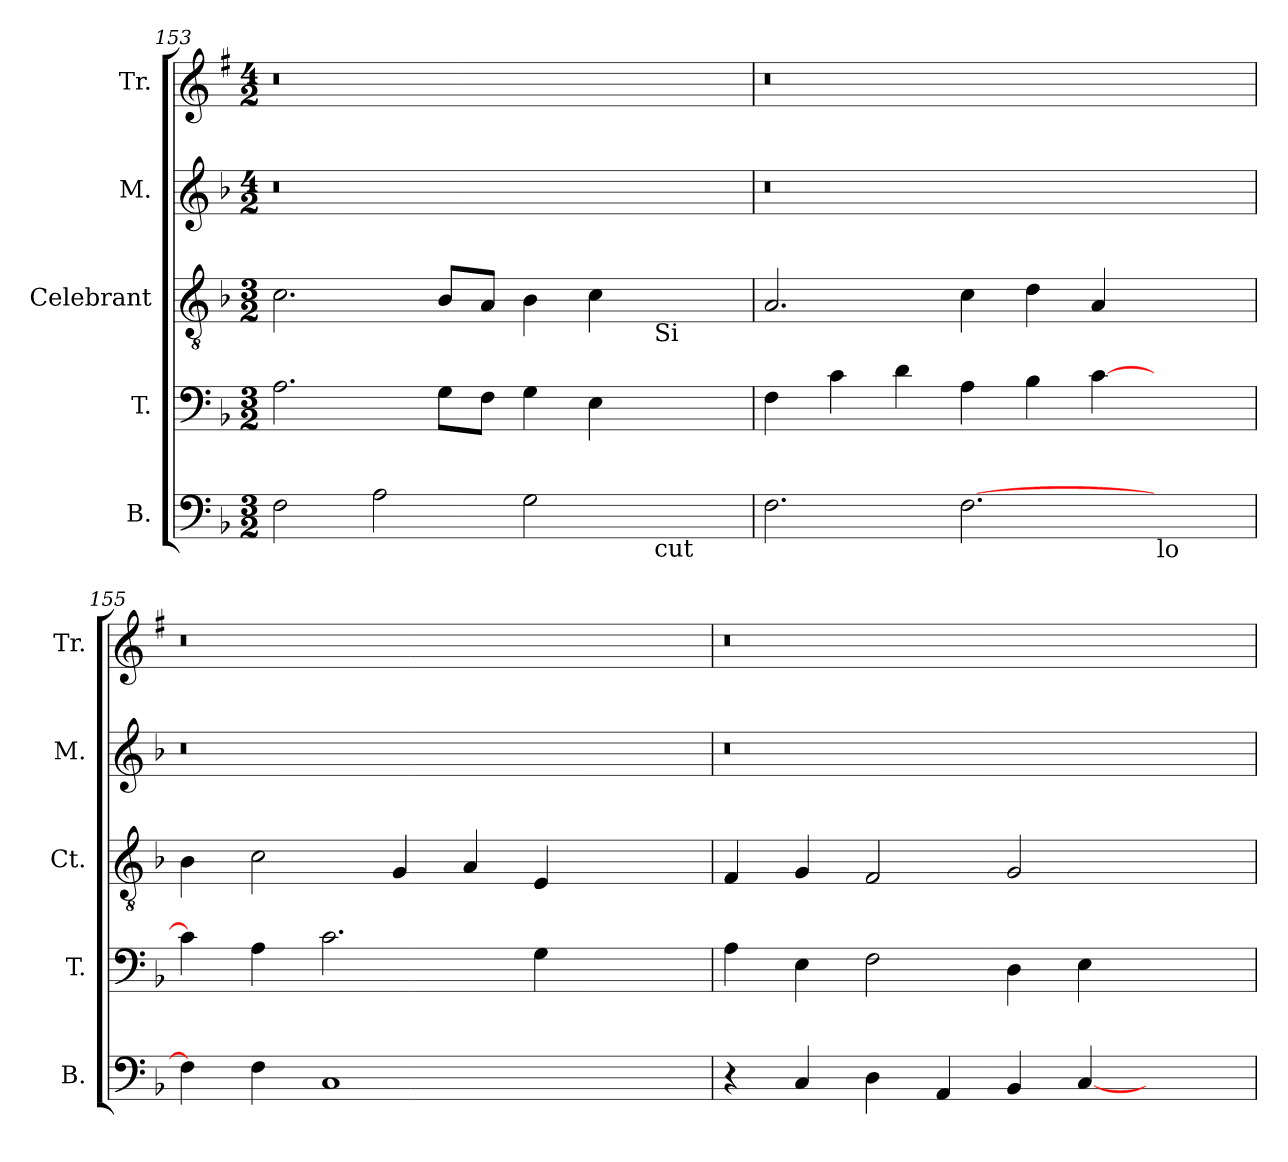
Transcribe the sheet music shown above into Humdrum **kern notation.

**kern	**kern	**kern	**kern	**kern
*part5	*part4	*part3	*part2	*part1
*staff5	*staff4	*staff3	*staff2	*staff1
*I"B.	*I"T.	*I"Celebrant	*I"M.	*I"Tr.
*I'B.	*I'T.	*I'Ct.	*I'M.	*I'Tr.
*clefF4	*clefF4	*clefGv2	*clefG2	*clefG2
*	*	*	*	*ITrd1c2
*k[b-]	*k[b-]	*k[b-]	*k[b-]	*k[b-]
*F:	*F:	*F:	*F:	*F:
*M3/2	*M3/2	*M3/2	*M4/2	*M4/2
=153	=153	=153	=153	=153
2F\	2.A\	2.c\	0r	0r
2A\	.	.	.	.
.	8G\L	8B-/L	.	.
.	8F\J	8A/J	.	.
2G\	4G\	4B-\	.	.
.	4E\	4c\	.	.
!	!	!LO:TX:b:t=Si	!	!
!LO:TX:b:t=cut	!	!	!	!
2ryy	2ryy	2ryy	.	.
=154	=154	=154	=154	=154
2.F\	4F\	2.A/	0r	0r
.	4c\	.	.	.
.	4d\	.	.	.
[>2.F\	4A\	4c\	.	.
.	4B-\	4d\	.	.
.	[>4c\	4A/	.	.
!LO:TX:b:t=lo	!	!	!	!
2ryy	2ryy	2ryy	.	.
=155	=155	=155	=155	=155
4F\]	4c\]	4B-\	0r	0r
4F\	4A\	2c\	.	.
1C	2.c\	.	.	.
.	.	4G/	.	.
.	.	4A/	.	.
.	4G\	4E/	.	.
2ryy	2ryy	2ryy	.	.
=156	=156	=156	=156	=156
4r	4A\	4F/	0r	0r
4C/	4E\	4G/	.	.
4D\	2F\	2F/	.	.
4AA/	.	.	.	.
4BB-/	4D\	2G/	.	.
[<4C/	4E\	.	.	.
2ryy	2ryy	2ryy	.	.
=	=	=	=	=
*-	*-	*-	*-	*-
